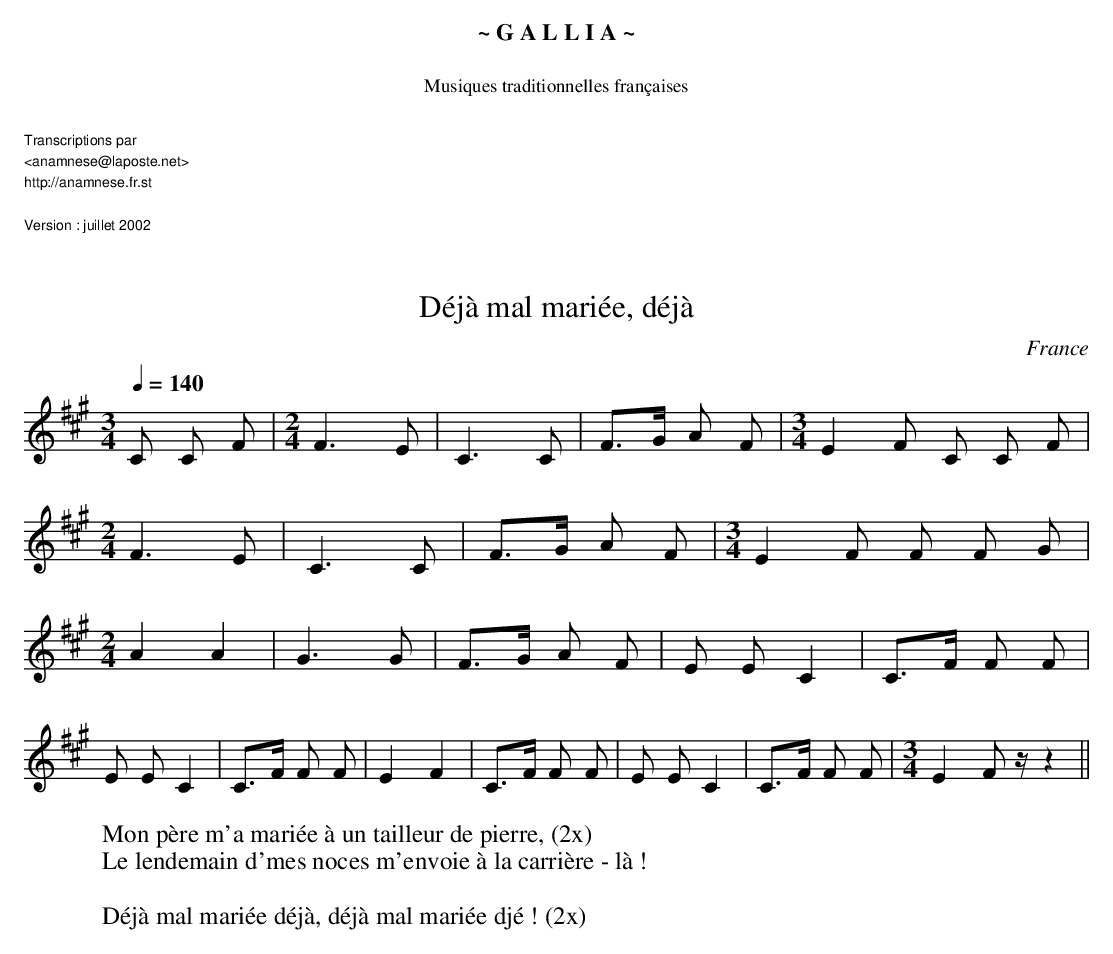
X:1
T:Déjà mal mariée, déjà
O:France
M:3/4
L:1/8
Q:1/4=140
K:A
C C F | [M:2/4] F3E | C3C | F>G A F | [M:3/4] E2 F C C F |
        [M:2/4] F3E | C3C | F>G A F | [M:3/4] E2 F F F G |
        [M:2/4] A2A2 | G3G | F>G A F | E E C2 | C>F F F |
E E C2 | C>F F F | E2F2 | C>F F F | E E C2 | C>F F F | [M:3/4] E2 Fz/z2 ||
W:Mon père m'a mariée à un tailleur de pierre, (2x)
W:Le lendemain d'mes noces m'envoie à la carrière - là !
W:
W:Déjà mal mariée déjà, déjà mal mariée djé ! (2x)
